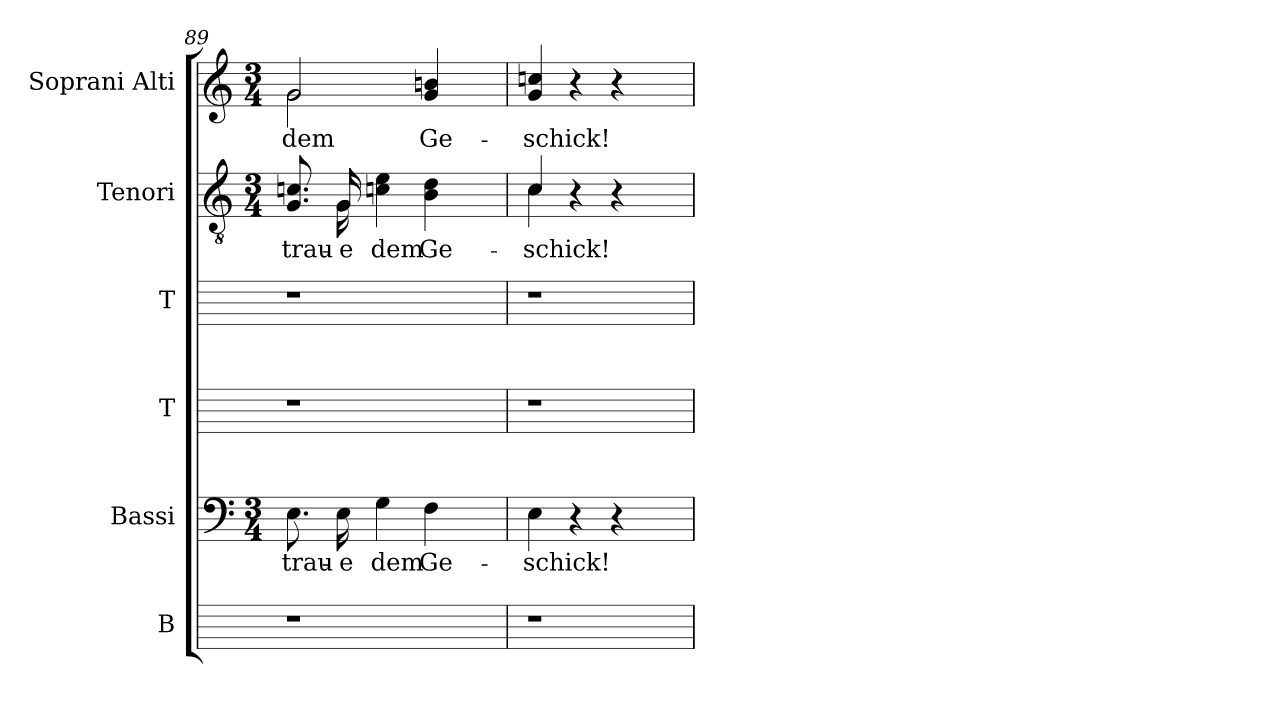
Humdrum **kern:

**kern	**kern	**text	**kern	**kern	**kern	**text	**kern	**text
*part6	*part5	*part5	*part4	*part3	*part2	*part2	*part1	*part1
*staff6	*staff5	*staff5	*staff4	*staff3	*staff2	*staff2	*staff1	*staff1
*I"B	*I"Bassi	*	*I"T	*I"T	*I"Tenori	*	*I"Soprani  Alti	*
*I'B	*I'B	*	*I'T	*I'T	*I'T	*	*I'S  A	*
*	*clefF4	*	*	*	*clefGv2	*	*clefG2	*
*	*k[]	*	*	*	*k[]	*	*k[]	*
*	*C:	*	*	*	*C:	*	*C:	*
*	*M3/4	*	*	*	*M3/4	*	*M3/4	*
=89	=89	=89	=89	=89	=89	=89	=89	=89
!	!	!LO:LY:b:cj	!	!	!	!LO:LY:b:cj	!	!LO:LY:b:cj
*	*	*	*	*	*^	*	*^	*
1r	8.E\	-trau-	1r	1r	8.cn/ 8.G/	8.ryy	-trau-	2g/	2g\	dem
!	!	!LO:LY:b:rj	!	!	!	!	!LO:LY:b:rj	!	!	!
.	16E\	-e	.	.	16G/	16G\	-e	.	.	.
!	!	!LO:LY:b:cj	!	!	!	!	!LO:LY:b:cj	!	!	!
.	4G\	dem	.	.	4ryy	4e\ 4cn\	dem	.	.	.
!	!	!LO:LY:b:cj	!	!	!	!	!LO:LY:b:cj	!	!	!LO:LY:b:cj
.	4F\	Ge-	.	.	2ryy	4d\ 4B\	Ge-	4bn/ 4g/	4ryy	Ge-
.	4ryy	.	.	.	.	4ryy	.	4ryy	4ryy	.
=90	=90	=90	=90	=90	=90	=90	=90	=90	=90	=90
!	!	!LO:LY:b:cj	!	!	!	!	!LO:LY:b:cj	!	!	!LO:LY:b:cj
*	*	*	*	*	*	*	*	*v	*v	*
1r	4E\	-schick!	1r	1r	4c/	4c\	-schick!	4ccn/ 4g/	-schick!
.	4r	.	.	.	4r	4ryy	.	4r	.
.	4r	.	.	.	4r	2ryy	.	4r	.
.	4ryy	.	.	.	4ryy	.	.	4ryy	.
*	*	*	*	*	*v	*v	*	*	*
=	=	=	=	=	=	=	=	=
*-	*-	*-	*-	*-	*-	*-	*-	*-
